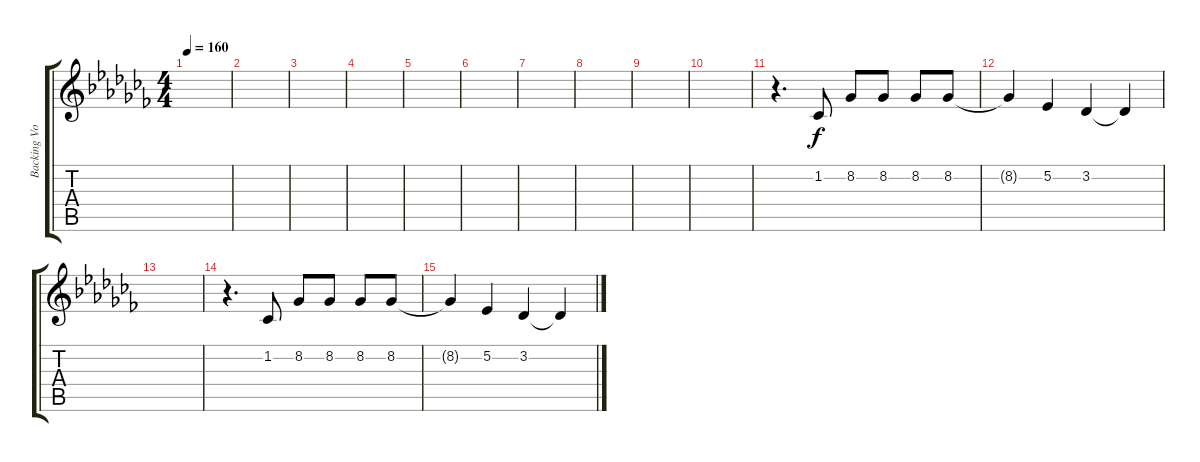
\track ("Backing Vocals 2" "Backing Vo") {instrument lead6voice}
\staff {score tabs}
\tuning (Eb4 Bb3 Gb3 Db3 Ab2 Eb2) {hide}
\ts (4 4)
\tempo 160
\clef g2
\ks cb
|
|
|
|
|
|
|
|
|
|
r.4{d} 1.2.8 8.2.8 8.2.8 8.2.8 8.2.8 |
8.2{t}.4 5.2.4 3.2.4 3.2{t}.4 |
|
r.4{d} 1.2.8 8.2.8 8.2.8 8.2.8 8.2.8 |
8.2{t}.4 5.2.4 3.2.4 3.2{t}.4
